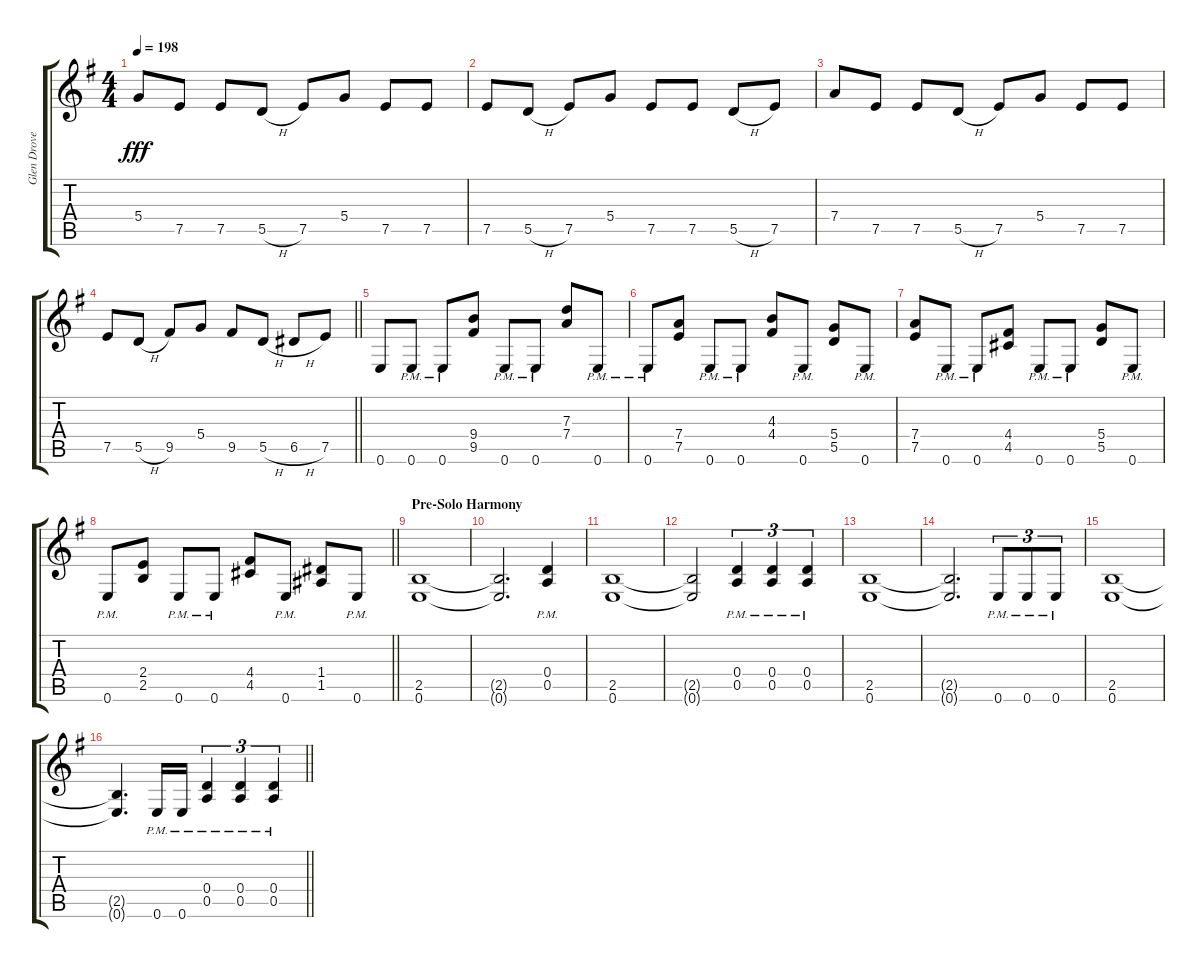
\track ("Glen Drover" "Glen Drove") {instrument overdrivenguitar}
\staff {score tabs}
\tuning (E4 B3 G3 D3 A2 E2) {hide}
\ts (4 4)
\tempo 198
\clef g2
\ks g
5.4.8{dy fff} 7.5.8 7.5.8 5.5{h}.8 7.5.8 5.4.8 7.5.8 7.5.8 |
7.5.8 5.5{h}.8 7.5.8 5.4.8 7.5.8 7.5.8 5.5{h}.8 7.5.8 |
7.4.8 7.5.8 7.5.8 5.5{h}.8 7.5.8 5.4.8 7.5.8 7.5.8 |
\barLineRight lightlight
7.5.8 5.5{h}.8 9.5.8 5.4.8 9.5.8 5.5{h}.8 6.5{h}.8 7.5.8 |
0.6.8 0.6{pm}.8 0.6{pm}.8 (9.4 9.5).8 0.6{pm}.8 0.6{pm}.8 (7.3 7.4).8 0.6{pm}.8 |
0.6{pm}.8 (7.4 7.5).8 0.6{pm}.8 0.6{pm}.8 (4.3 4.4).8 0.6{pm}.8 (5.4 5.5).8 0.6{pm}.8 |
(7.4 7.5).8 0.6{pm}.8 0.6{pm}.8 (4.4 4.5).8 0.6{pm}.8 0.6{pm}.8 (5.4 5.5).8 0.6{pm}.8 |
\barLineRight lightlight
0.6{pm}.8 (2.4 2.5).8 0.6{pm}.8 0.6{pm}.8 (4.4 4.5).8 0.6{pm}.8 (1.4 1.5).8 0.6{pm}.8 |
\section ("" "Pre-Solo Harmony")
(2.5 0.6).1 |
(2.5{t} 0.6{t}).2{d} (0.4{pm} 0.5{pm}).4 |
(2.5 0.6).1 |
(2.5{t} 0.6{t}).2 (0.4{pm} 0.5{pm}).4{tu (3 2)} (0.4{pm} 0.5{pm}).4{tu (3 2)} (0.4{pm} 0.5{pm}).4{tu (3 2)} |
(2.5 0.6).1 |
(2.5{t} 0.6{t}).2{d} 0.6{pm}.8{tu (3 2)} 0.6{pm}.8{tu (3 2)} 0.6{pm}.8{tu (3 2)} |
(2.5 0.6).1 |
\barLineRight lightlight
(2.5{t} 0.6{t}).4{d} 0.6{pm}.16 0.6{pm}.16 (0.4{pm} 0.5{pm}).4{tu (3 2)} (0.4{pm} 0.5{pm}).4{tu (3 2)} (0.4{pm} 0.5{pm}).4{tu (3 2)}
